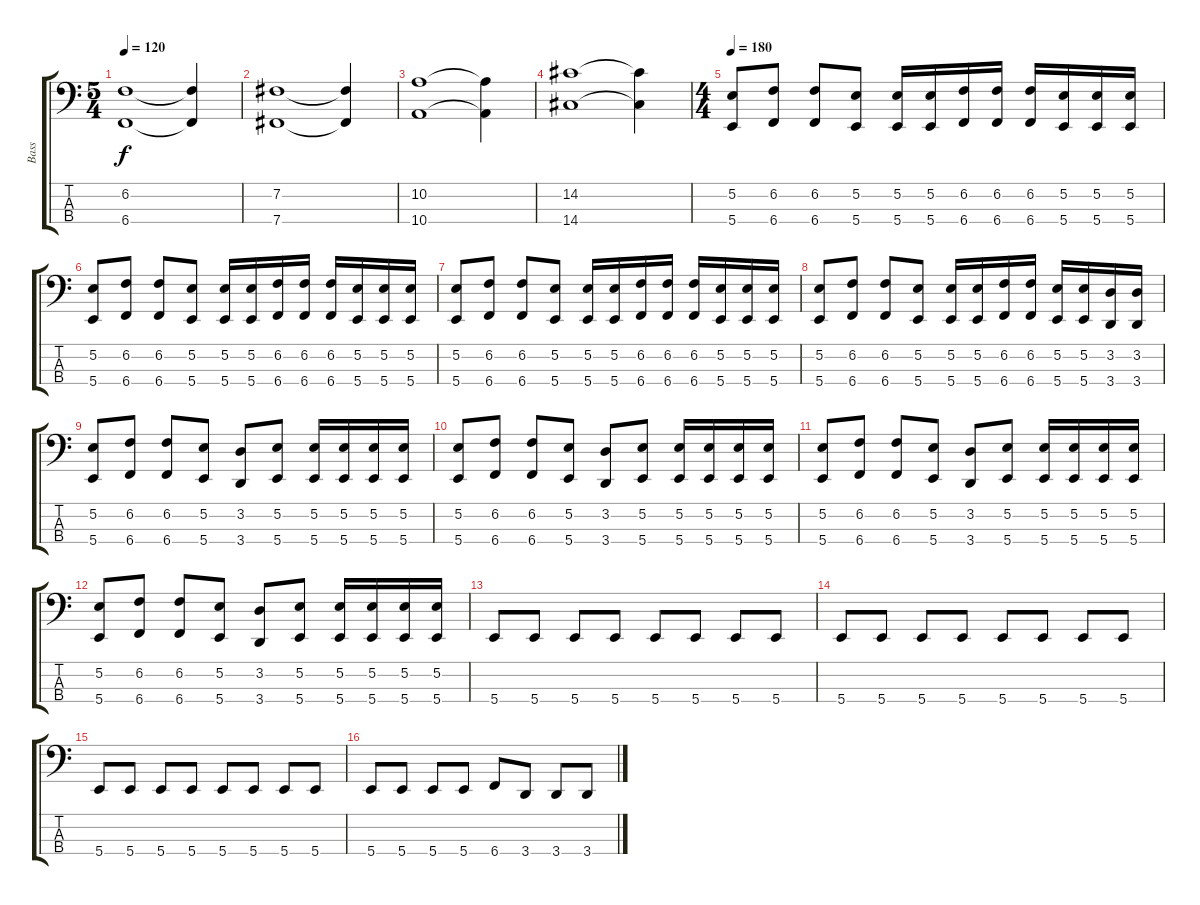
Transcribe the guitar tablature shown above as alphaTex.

\track ("Bass" "Bass") {instrument electricbasspick}
\staff {score tabs}
\tuning (E2 B1 Gb1 B0) {hide}
\ts (5 4)
\tempo 120
\clef f4
\ks c
(6.2 6.4).1{dy f} (6.2{t} 6.4{t}).4 |
(7.2 7.4).1 (7.2{t} 7.4{t}).4 |
(10.2 10.4).1 (10.2{t} 10.4{t}).4 |
(14.2 14.4).1 (14.2{t} 14.4{t}).4 |
\ts (4 4)
\tempo 180
(5.2 5.4).8 (6.2 6.4).8 (6.2 6.4).8 (5.2 5.4).8 (5.2 5.4).16 (5.2 5.4).16 (6.2 6.4).16 (6.2 6.4).16 (6.2 6.4).16 (5.2 5.4).16 (5.2 5.4).16 (5.2 5.4).16 |
(5.2 5.4).8 (6.2 6.4).8 (6.2 6.4).8 (5.2 5.4).8 (5.2 5.4).16 (5.2 5.4).16 (6.2 6.4).16 (6.2 6.4).16 (6.2 6.4).16 (5.2 5.4).16 (5.2 5.4).16 (5.2 5.4).16 |
(5.2 5.4).8 (6.2 6.4).8 (6.2 6.4).8 (5.2 5.4).8 (5.2 5.4).16 (5.2 5.4).16 (6.2 6.4).16 (6.2 6.4).16 (6.2 6.4).16 (5.2 5.4).16 (5.2 5.4).16 (5.2 5.4).16 |
(5.2 5.4).8 (6.2 6.4).8 (6.2 6.4).8 (5.2 5.4).8 (5.2 5.4).16 (5.2 5.4).16 (6.2 6.4).16 (6.2 6.4).16 (5.2 5.4).16 (5.2 5.4).16 (3.2 3.4).16 (3.2 3.4).16 |
(5.2 5.4).8 (6.2 6.4).8 (6.2 6.4).8 (5.2 5.4).8 (3.2 3.4).8 (5.2 5.4).8 (5.2 5.4).16 (5.2 5.4).16 (5.2 5.4).16 (5.2 5.4).16 |
(5.2 5.4).8 (6.2 6.4).8 (6.2 6.4).8 (5.2 5.4).8 (3.2 3.4).8 (5.2 5.4).8 (5.2 5.4).16 (5.2 5.4).16 (5.2 5.4).16 (5.2 5.4).16 |
(5.2 5.4).8 (6.2 6.4).8 (6.2 6.4).8 (5.2 5.4).8 (3.2 3.4).8 (5.2 5.4).8 (5.2 5.4).16 (5.2 5.4).16 (5.2 5.4).16 (5.2 5.4).16 |
(5.2 5.4).8 (6.2 6.4).8 (6.2 6.4).8 (5.2 5.4).8 (3.2 3.4).8 (5.2 5.4).8 (5.2 5.4).16 (5.2 5.4).16 (5.2 5.4).16 (5.2 5.4).16 |
5.4.8 5.4.8 5.4.8 5.4.8 5.4.8 5.4.8 5.4.8 5.4.8 |
5.4.8 5.4.8 5.4.8 5.4.8 5.4.8 5.4.8 5.4.8 5.4.8 |
5.4.8 5.4.8 5.4.8 5.4.8 5.4.8 5.4.8 5.4.8 5.4.8 |
5.4.8 5.4.8 5.4.8 5.4.8 6.4.8 3.4.8 3.4.8 3.4.8
